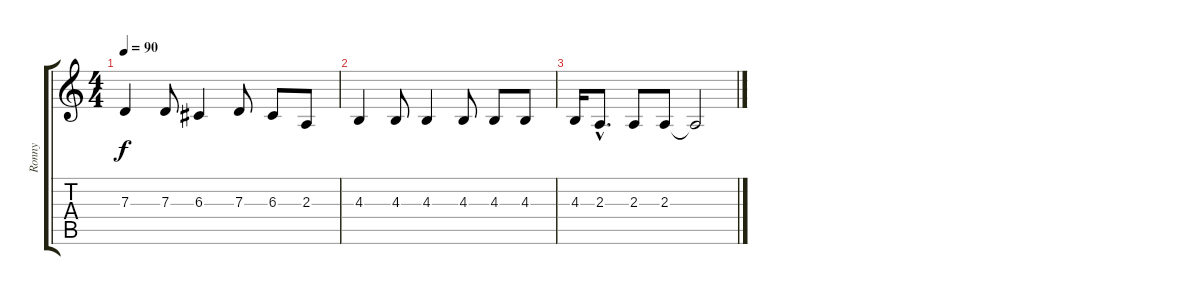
\track ("Ronny" "Ronny") {instrument lead6voice}
\staff {score tabs}
\tuning (E4 B3 G3 D3 A2 E2) {hide}
\ts (4 4)
\tempo 90
\clef g2
\ks c
7.3.4{dy f} 7.3.8 6.3.4 7.3.8 6.3.8 2.3.8 |
4.3.4 4.3.8 4.3.4 4.3.8 4.3.8 4.3.8 |
4.3.16 2.3{hac}.8{d} 2.3.8 2.3.8 2.3{t}.2
